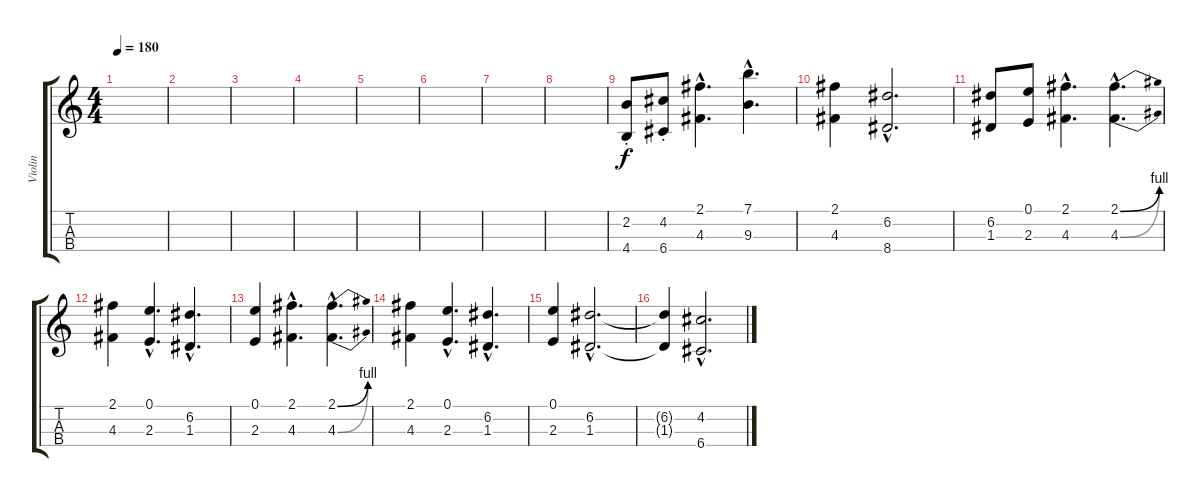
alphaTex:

\track ("Violin" "Violin") {instrument violin}
\staff {score tabs}
\tuning (E5 A4 D4 G3) {hide}
\ts (4 4)
\tempo 180
\clef g2
\ks c
|
|
|
|
|
|
|
|
(2.2 4.4{st}).8 (4.2 6.4{st}).8 (2.1{hac} 4.3{hac}).4{d} (7.1{hac} 9.3{hac}).4{d} |
(2.1 4.3).4 (6.2{hac} 8.4{hac}).2{d} |
(6.2 1.3).8 (0.1 2.3).8 (2.1{hac} 4.3{hac}).4{d} (2.1{be (bend 0 0 60 4) hac} 4.3{be (bend 0 0 60 4) hac}).4{d} |
(2.1 4.3).4 (0.1{hac} 2.3{hac}).4{d} (6.2{hac} 1.3{hac}).4{d} |
(0.1 2.3).4 (2.1{hac} 4.3{hac}).4{d} (2.1{be (bend 0 0 60 4) hac} 4.3{be (bend 0 0 60 4) hac}).4{d} |
(2.1 4.3).4 (0.1{hac} 2.3{hac}).4{d} (6.2{hac} 1.3{hac}).4{d} |
(0.1 2.3).4 (6.2{hac} 1.3{hac}).2{d} |
(6.2{t} 1.3{t}).4 (4.2{hac} 6.4{hac}).2{d}
